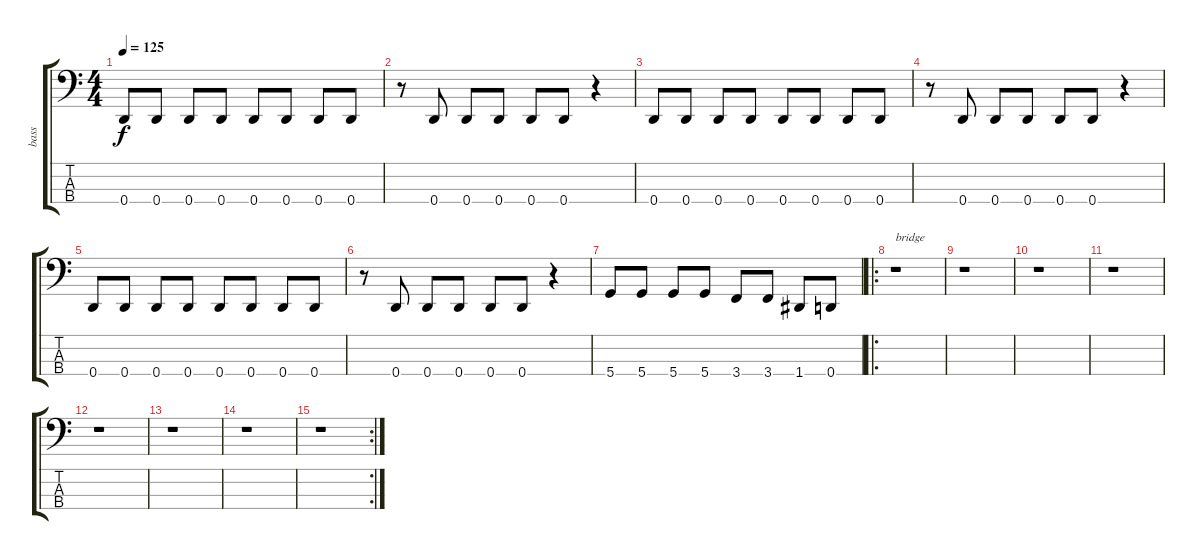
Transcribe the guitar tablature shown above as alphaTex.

\track ("bass" "bass") {instrument electricbasspick}
\staff {score tabs}
\tuning (G2 D2 A1 D1) {hide}
\ts (4 4)
\tempo 125
\clef f4
\ks c
0.4.8{dy f} 0.4.8 0.4.8 0.4.8 0.4.8 0.4.8 0.4.8 0.4.8 |
r.8 0.4.8 0.4.8 0.4.8 0.4.8 0.4.8 r.4 |
0.4.8 0.4.8 0.4.8 0.4.8 0.4.8 0.4.8 0.4.8 0.4.8 |
r.8 0.4.8 0.4.8 0.4.8 0.4.8 0.4.8 r.4 |
0.4.8 0.4.8 0.4.8 0.4.8 0.4.8 0.4.8 0.4.8 0.4.8 |
r.8 0.4.8 0.4.8 0.4.8 0.4.8 0.4.8 r.4 |
5.4.8 5.4.8 5.4.8 5.4.8 3.4.8 3.4.8 1.4.8 0.4.8 |
\ro
r.1{txt "bridge"} |
r.1 |
r.1 |
r.1 |
r.1 |
r.1 |
r.1 |
\rc 2
r.1
